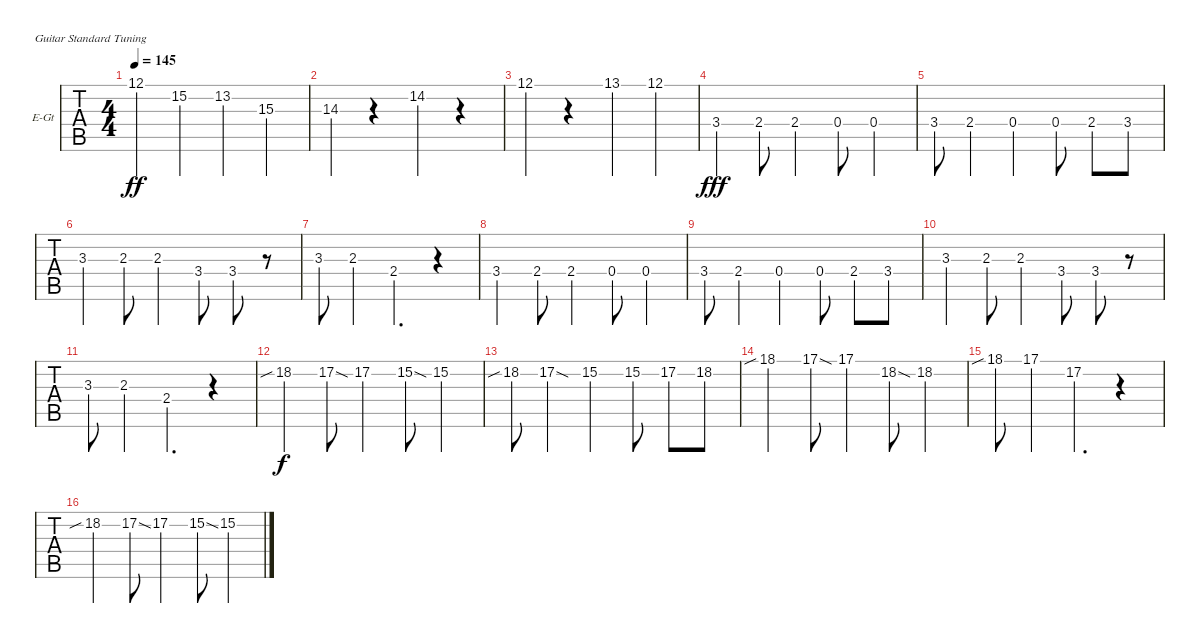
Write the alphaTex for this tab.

\defaultSystemsLayout 4
\bracketExtendMode groupsimilarinstruments
\firstSystemTrackNameOrientation horizontal
\otherSystemsTrackNameOrientation horizontal
\track ("Electric Guitar" "E-Gt") {instrument distortionguitar}
\staff {tabs}
\tuning (E4 B3 G3 D3 A2 E2)
\ts (4 4)
\tempo 145
\clef g2
\scale
0.333333
\ks c
12.1.4{dy ff} 15.2.4 13.2.4 15.3.4 |
\scale
0.333333 14.3.4 r.4 14.2.4 r.4 |
\scale
0.333333 12.1.4 r.4 13.1.4 12.1.4 |
\scale
0.333333 3.4.4{dy fff} 2.4.8 2.4.4 0.4.8 0.4.4 |
\scale
0.333333 3.4.8 2.4.4 0.4.4 0.4.8 2.4.8 3.4.8 |
\scale
0.333333 3.3.4 2.3.8 2.3.4 3.4.8 3.4.8 r.8 |
\scale
0.333333 3.3.8 2.3.4 2.4.4{d} r.4 |
\scale
0.333333 3.4.4 2.4.8 2.4.4 0.4.8 0.4.4 |
\scale
0.333333 3.4.8 2.4.4 0.4.4 0.4.8 2.4.8 3.4.8 |
\scale
0.333333 3.3.4 2.3.8 2.3.4 3.4.8 3.4.8 r.8 |
\scale
0.333333 3.3.8 2.3.4 2.4.4{d} r.4 |
\scale
0.333333 18.2{sib}.4{dy f} 17.2{sod}.8 17.2.4 15.2{sod}.8 15.2.4 |
\scale
0.333333 18.2{sib}.8 17.2{sod}.4 15.2.4 15.2.8 17.2.8 18.2.8 |
\scale
0.333333 18.1{sib}.4 17.1{sod}.8 17.1.4 18.2{sod}.8 18.2.4 |
\scale
0.333333 18.1{sib}.8 17.1.4 17.2.4{d} r.4 |
\scale
0.333333 18.2{sib}.4 17.2{sod}.8 17.2.4 15.2{sod}.8 15.2.4
